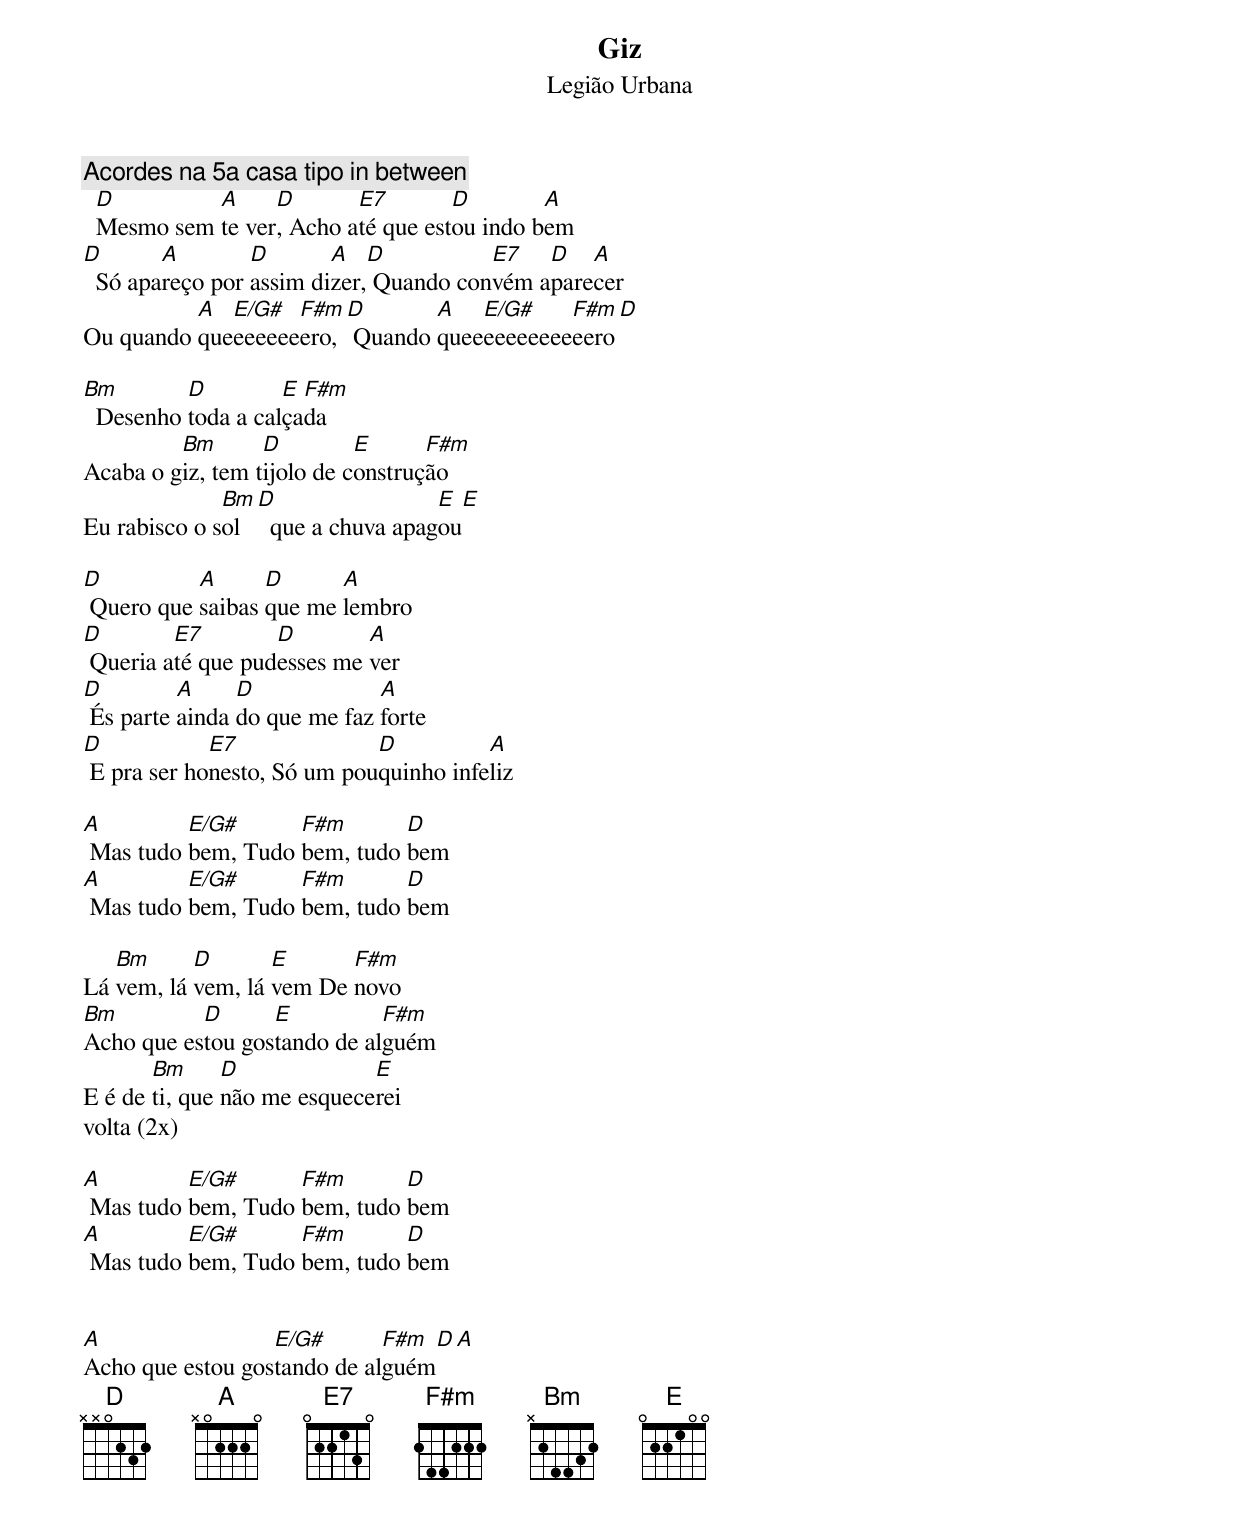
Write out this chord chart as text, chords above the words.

Giz
Legião Urbana

Acordes na 5a casa tipo in between
  D         A     D       E7        D        A
  Mesmo sem te ver, Acho até que estou indo bem
D       A        D       A   D          E7   D   A
  Só apareço por assim dizer, Quando convém aparecer
          A  E/G#  F#m D       A   E/G#    F#m D
Ou quando queeeeeeeero, Quando queeeeeeeeeeeero

Bm        D         E F#m
  Desenho toda a calçada
         Bm       D         E      F#m
Acaba o giz, tem tijolo de construção
              Bm D                 E   E
Eu rabisco o sol   que a chuva apagou

D          A      D      A
 Quero que saibas que me lembro
D        E7        D        A
 Queria até que pudesses me ver
D         A     D             A
 És parte ainda do que me faz forte
D            E7              D          A
 E pra ser honesto, Só um pouquinho infeliz

A         E/G#      F#m       D
 Mas tudo bem, Tudo bem, tudo bem
A         E/G#      F#m       D
 Mas tudo bem, Tudo bem, tudo bem

   Bm      D       E      F#m
Lá vem, lá vem, lá vem De novo
Bm         D      E          F#m
Acho que estou gostando de alguém
       Bm      D             E
E é de ti, que não me esquecerei
volta (2x)

A         E/G#      F#m       D
 Mas tudo bem, Tudo bem, tudo bem
A         E/G#      F#m       D
 Mas tudo bem, Tudo bem, tudo bem


A                 E/G#       F#m  D  A
Acho que estou gostando de alguém
